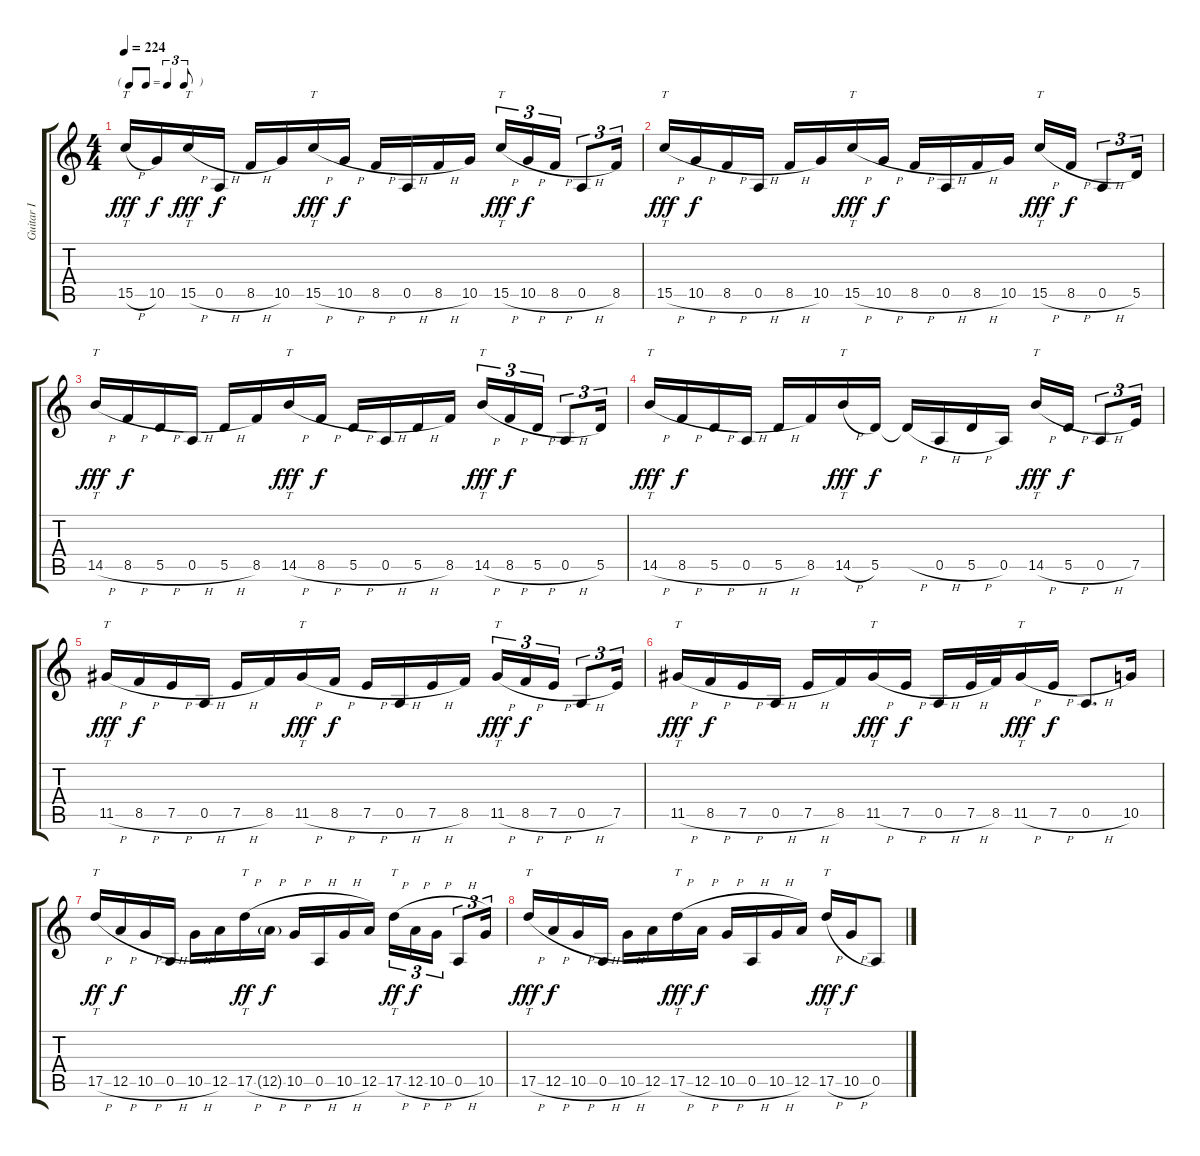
\track ("Guitar I" "Guitar I") {instrument distortionguitar}
\staff {score tabs}
\tuning (E4 B3 G3 D3 A2 E2) {hide}
\ts (4 4)
\tf triplet8th
\tempo 224
\clef g2
\ks c
15.5{h}.16{tt dy fff} 10.5.16{dy f} 15.5{h}.16{tt dy fff} 0.5{h}.16{dy f} 8.5{h}.16 10.5.16 15.5{h}.16{tt dy fff} 10.5{h}.16{dy f} 8.5{h}.16 0.5{h}.16 8.5{h}.16 10.5.16 15.5{h}.16{tt tu (3 2) dy fff} 10.5{h}.16{tu (3 2) dy f} 8.5{h}.16{tu (3 2)} 0.5{h}.8{tu (3 2)} 8.5.16{tu (3 2)} |
15.5{h}.16{tt dy fff} 10.5{h}.16{dy f} 8.5{h}.16 0.5{h}.16 8.5{h}.16 10.5.16 15.5{h}.16{tt dy fff} 10.5{h}.16{dy f} 8.5{h}.16 0.5{h}.16 8.5{h}.16 10.5.16 15.5{h}.16{tt dy fff} 8.5{h}.16{dy f} 0.5{h}.8{tu (3 2)} 5.5.16{tu (3 2)} |
14.5{h}.16{tt dy fff} 8.5{h}.16{dy f} 5.5{h}.16 0.5{h}.16 5.5{h}.16 8.5.16 14.5{h}.16{tt dy fff} 8.5{h}.16{dy f} 5.5{h}.16 0.5{h}.16 5.5{h}.16 8.5.16 14.5{h}.16{tt tu (3 2) dy fff} 8.5{h}.16{tu (3 2) dy f} 5.5{h}.16{tu (3 2)} 0.5{h}.8{tu (3 2)} 5.5.16{tu (3 2)} |
14.5{h}.16{tt dy fff} 8.5{h}.16{dy f} 5.5{h}.16 0.5{h}.16 5.5{h}.16 8.5.16 14.5{h}.16{tt dy fff} 5.5.16{dy f} 5.5{h t}.16 0.5{h}.16 5.5{h}.16 0.5.16 14.5{h}.16{tt dy fff} 5.5{h}.16{dy f} 0.5{h}.8{tu (3 2)} 7.5.16{tu (3 2)} |
11.5{h}.16{tt dy fff} 8.5{h}.16{dy f} 7.5{h}.16 0.5{h}.16 7.5{h}.16 8.5.16 11.5{h}.16{tt dy fff} 8.5{h}.16{dy f} 7.5{h}.16 0.5{h}.16 7.5{h}.16 8.5.16 11.5{h}.16{tt tu (3 2) dy fff} 8.5{h}.16{tu (3 2) dy f} 7.5{h}.16{tu (3 2)} 0.5{h}.8{tu (3 2)} 7.5.16{tu (3 2)} |
11.5{h}.16{tt dy fff} 8.5{h}.16{dy f} 7.5{h}.16 0.5{h}.16 7.5{h}.16 8.5.16 11.5{h}.16{tt dy fff} 7.5{h}.16{dy f} 0.5{h}.16 7.5{h}.32 8.5.32 11.5{h}.16{tt dy fff} 7.5{h}.16{dy f} 0.5{h}.8{d} 10.5.16 |
17.5{h}.16{tt dy ff} 12.5{h}.16{dy f} 10.5{h}.16 0.5{h}.16 10.5{h}.16 12.5.16 17.5{h}.16{tt dy ff} 12.5{h g}.16{dy f} 10.5{h}.16 0.5{h}.16 10.5{h}.16 12.5.16 17.5{h}.16{tt tu (3 2) dy ff} 12.5{h}.16{tu (3 2) dy f} 10.5{h}.16{tu (3 2)} 0.5{h}.8{tu (3 2)} 10.5.16{tu (3 2)} |
17.5{h}.16{tt dy fff} 12.5{h}.16{dy f} 10.5{h}.16 0.5{h}.16 10.5{h}.16 12.5.16 17.5{h}.16{tt dy fff} 12.5{h}.16{dy f} 10.5{h}.16 0.5{h}.16 10.5{h}.16 12.5.16 17.5{h}.16{tt dy fff} 10.5{h}.16{dy f} 0.5.8
